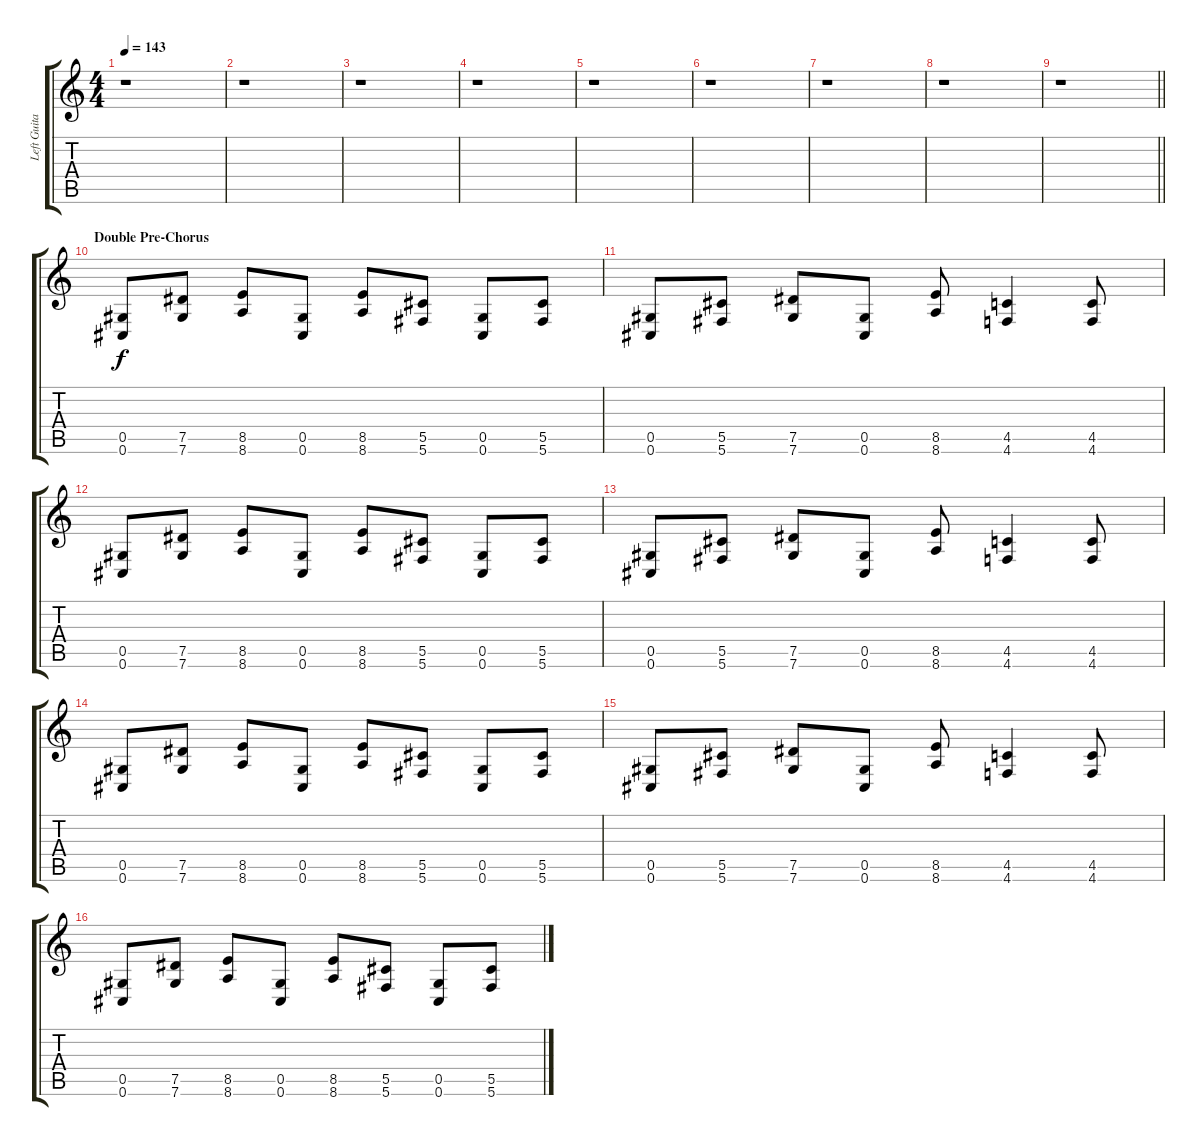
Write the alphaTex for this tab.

\track ("Left Guitar" "Left Guita") {instrument overdrivenguitar}
\staff {score tabs}
\tuning (Eb4 Bb3 Gb3 Db3 Ab2 Db2) {hide}
\ts (4 4)
\tempo 143
\clef g2
\ks c
r.1{dy f} |
r.1 |
r.1 |
r.1 |
r.1 |
r.1 |
r.1 |
r.1 |
\barLineRight lightlight
r.1 |
\section ("" "Double Pre-Chorus")
(0.5 0.6).8{volume 13} (7.5 7.6).8 (8.5 8.6).8 (0.5 0.6).8 (8.5 8.6).8 (5.5 5.6).8 (0.5 0.6).8 (5.5 5.6).8 |
(0.5 0.6).8 (5.5 5.6).8 (7.5 7.6).8 (0.5 0.6).8 (8.5 8.6).8 (4.5 4.6).4 (4.5 4.6).8 |
(0.5 0.6).8 (7.5 7.6).8 (8.5 8.6).8 (0.5 0.6).8 (8.5 8.6).8 (5.5 5.6).8 (0.5 0.6).8 (5.5 5.6).8 |
(0.5 0.6).8 (5.5 5.6).8 (7.5 7.6).8 (0.5 0.6).8 (8.5 8.6).8 (4.5 4.6).4 (4.5 4.6).8 |
(0.5 0.6).8 (7.5 7.6).8 (8.5 8.6).8 (0.5 0.6).8 (8.5 8.6).8 (5.5 5.6).8 (0.5 0.6).8 (5.5 5.6).8 |
(0.5 0.6).8 (5.5 5.6).8 (7.5 7.6).8 (0.5 0.6).8 (8.5 8.6).8 (4.5 4.6).4 (4.5 4.6).8 |
(0.5 0.6).8 (7.5 7.6).8 (8.5 8.6).8 (0.5 0.6).8 (8.5 8.6).8 (5.5 5.6).8 (0.5 0.6).8 (5.5 5.6).8
